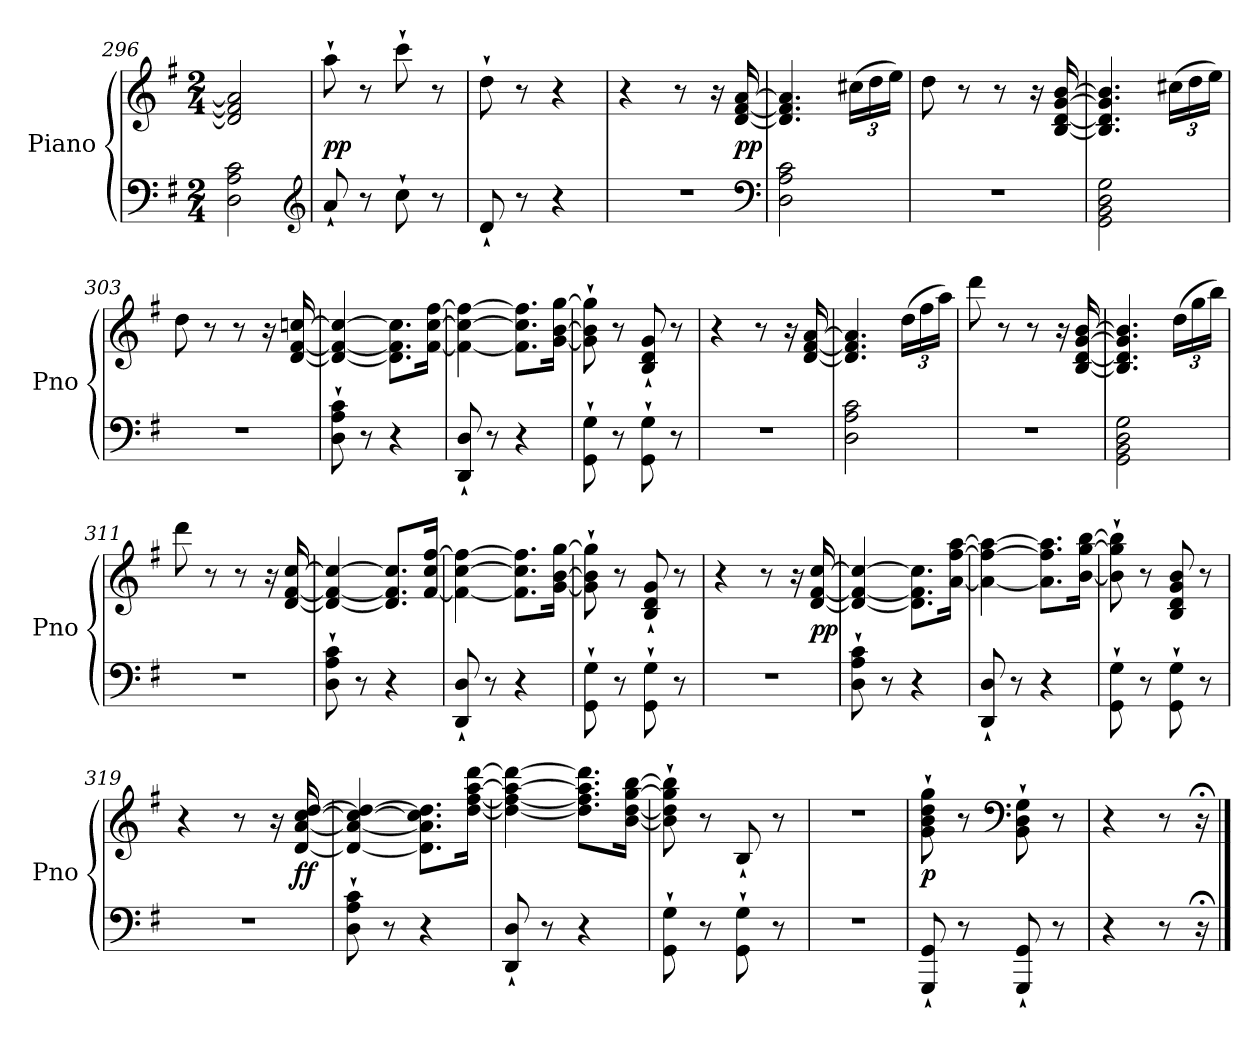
**kern	**kern	**dynam
*part1	*part1	*part1
*staff2	*staff1	*staff1/2
*I"Piano	*	*
*I'Pno	*	*
*clefF4	*clefG2	*
*k[f#]	*k[f#]	*
*G:	*G:	*
*M2/4	*M2/4	*
=296	=296	=296
2D\ 2A\ 2c\	2d]/ 2f#]/ 2a]/	.
*clefG2	*	*
=297	=297	=297
8a`/	8aa`\	pp
8r	8r	.
8cc`\	8ccc`\	.
8r	8r	.
=298	=298	=298
8d`/	8dd`\	.
8r	8r	.
4r	4r	.
=299	=299	=299
2r	4r	.
.	8r	.
.	16r	.
.	[16d/ [16f#/ [16a/	pp
*clefF4	*	*
=300	=300	=300
2D\ 2A\ 2c\	4.d]/ 4.f#]/ 4.a]/	.
.	(24cc#X\LL	.
.	24dd\	.
.	24ee\JJ)	.
=301	=301	=301
2r	8dd\	.
.	8r	.
.	8r	.
.	16r	.
.	[16B/ [16d/ [16g/ [16b/	.
=302	=302	=302
2GG\ 2BB\ 2D\ 2G\	4.B]/ 4.d]/ 4.g]/ 4.b]/	.
.	(24cc#X\LL	.
.	24dd\	.
.	24ee\JJ)	.
=303	=303	=303
2r	8dd\	.
.	8r	.
.	8r	.
.	16r	.
.	[16d/ [16f#/ [16ccn/	.
=304	=304	=304
8D`\ 8A`\ 8c`\	4d_/ 4f#_/ 4cc_/	.
8r	.	.
4r	8.d]\ 8.f#]\ 8.cc]\L	.
.	[16f#\ [16cc\ [16ff#\Jk	.
=305	=305	=305
8DD`/ 8D`/	4f#_\ 4cc_\ 4ff#_\	.
8r	.	.
4r	8.f#]\ 8.cc]\ 8.ff#]\L	.
.	[16g\ [16b\ [16gg\Jk	.
=306	=306	=306
8GG`\ 8G`\	8g]`\ 8b]`\ 8gg]`\	.
8r	8r	.
8GG`\ 8G`\	8B`/ 8d`/ 8g`/	.
8r	8r	.
=307	=307	=307
2r	4r	.
.	8r	.
.	16r	.
.	[16d/ [16f#/ [16a/	.
=308	=308	=308
2D\ 2A\ 2c\	4.d]/ 4.f#]/ 4.a]/	.
.	(24dd\LL	.
.	24ff#\	.
.	24aa\JJ)	.
=309	=309	=309
2r	8ddd\	.
.	8r	.
.	8r	.
.	16r	.
.	[16B/ [16d/ [16g/ [16b/	.
=310	=310	=310
2GG\ 2BB\ 2D\ 2G\	4.B]/ 4.d]/ 4.g]/ 4.b]/	.
.	(24dd\LL	.
.	24gg\	.
.	24bb\JJ)	.
=311	=311	=311
2r	8ddd\	.
.	8r	.
.	8r	.
.	16r	.
.	[16d/ [16f#/ [16cc/	.
=312	=312	=312
8D`\ 8A`\ 8c`\	4d_/ 4f#_/ 4cc_/	.
8r	.	.
4r	8.d]/ 8.f#]/ 8.cc]/L	.
.	[16f#/ 16cc/ [16ff#/Jk	.
=313	=313	=313
8DD`/ 8D`/	4f#_\ [4cc\ 4ff#_\	.
8r	.	.
4r	8.f#]\ 8.cc]\ 8.ff#]\L	.
.	[16g\ [16b\ [16gg\Jk	.
=314	=314	=314
8GG`\ 8G`\	8g]`\ 8b]`\ 8gg]`\	.
8r	8r	.
8GG`\ 8G`\	8B`/ 8d`/ 8g`/	.
8r	8r	.
=315	=315	=315
2r	4r	.
.	8r	.
.	16r	.
.	[16d/ [16f#/ [16cc/	pp
=316	=316	=316
8D`\ 8A`\ 8c`\	4d_/ 4f#_/ 4cc_/	.
8r	.	.
4r	8.d]\ 8.f#]\ 8.cc]\L	.
.	[16a\ [16ff#\ [16aa\Jk	.
=317	=317	=317
8DD`/ 8D`/	4a_\ 4ff#_\ 4aa_\	.
8r	.	.
4r	8.a]\ 8.ff#]\ 8.aa]\L	.
.	[16b\ [16gg\ [16bb\Jk	.
=318	=318	=318
8GG`\ 8G`\	8b]`\ 8gg]`\ 8bb]`\	.
8r	8r	.
8GG`\ 8G`\	8B/ 8d/ 8g/ 8b/	.
8r	8r	.
=319	=319	=319
2r	4r	.
.	8r	.
.	16r	.
.	[16d/ [16a/ [16cc/ [16dd/	ff
=320	=320	=320
8D`\ 8A`\ 8c`\	4d_/ 4a_/ 4cc_/ 4dd_/	.
8r	.	.
4r	8.d]\ 8.a]\ 8.cc]\ 8.dd]\L	.
.	[16dd\ [16ff#\ [16aa\ [16ddd\Jk	.
=321	=321	=321
8DD`/ 8D`/	4dd_\ 4ff#_\ 4aa_\ 4ddd_\	.
8r	.	.
4r	8.dd]\ 8.ff#]\ 8.aa]\ 8.ddd]\L	.
.	[16b\ [16dd\ [16gg\ [16bb\Jk	.
=322	=322	=322
8GG`\ 8G`\	8b]`\ 8dd]`\ 8gg]`\ 8bb]`\	.
8r	8r	.
8GG`\ 8G`\	8B`/	.
8r	8r	.
=323	=323	=323
2r	2r	.
=324	=324	=324
8GGG`/ 8GG`/	8g`\ 8b`\ 8dd`\ 8gg`\	p
8r	8r	.
*	*clefF4	*
8GGG`/ 8GG`/	8BB`\ 8D`\ 8G`\	.
8r	8r	.
=325	=325	=325
4r	4r	.
8r	8r	.
16r;<	16r;<	.
==	==	==
*-	*-	*-
